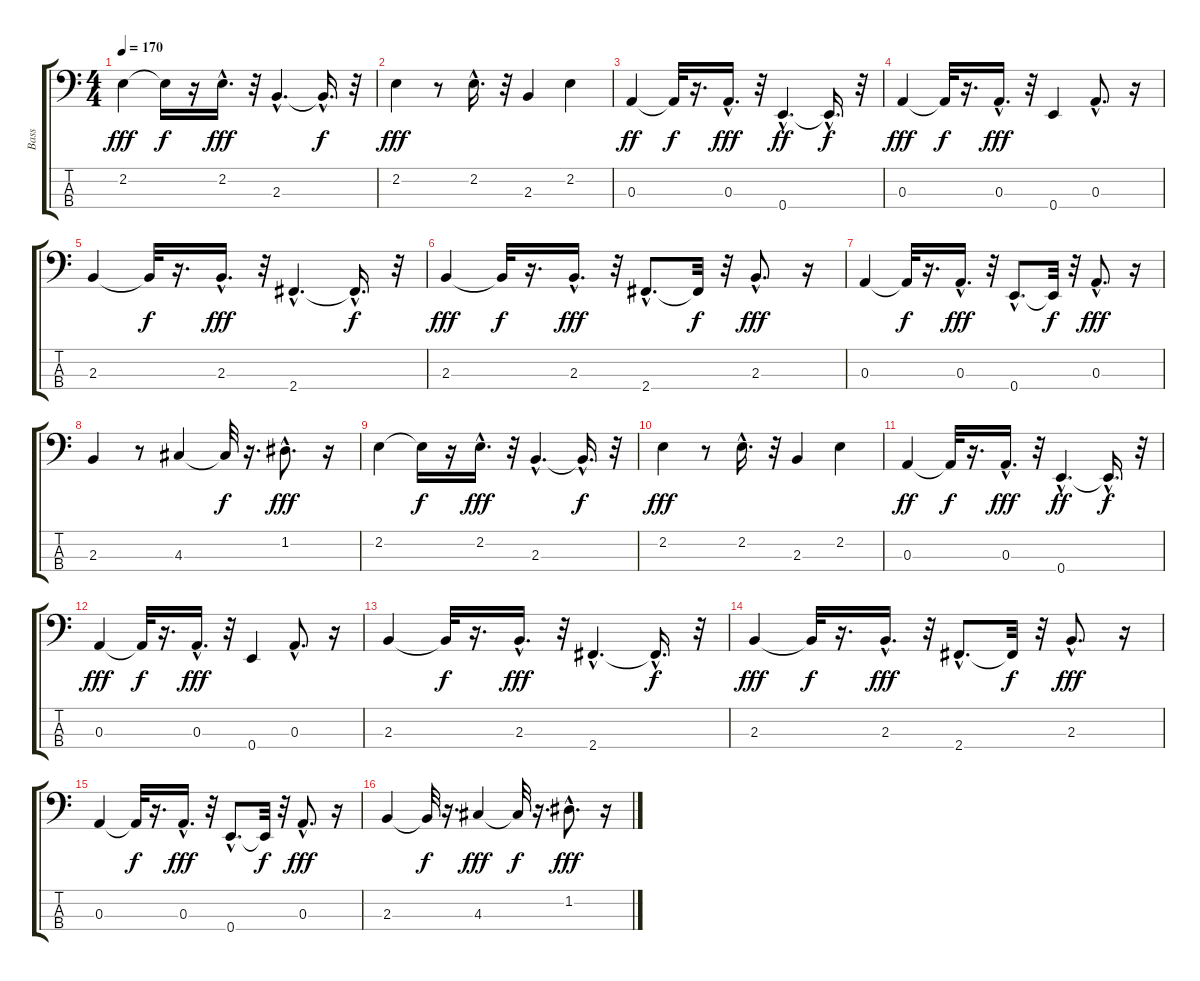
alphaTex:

\track ("Bass" "Bass") {instrument electricbassfinger}
\staff {score tabs}
\tuning (G2 D2 A1 E1) {hide}
\ts (4 4)
\tempo 170
\clef f4
\ks c
2.2.4{dy fff} 2.2{t}.16{dy f} r.16 2.2{hac}.16{d dy fff} r.32 2.3{hac}.4{d} 2.3{hac t}.16{d dy f} r.32 |
2.2.4{dy fff} r.8 2.2{hac}.16{d} r.32 2.3.4 2.2.4 |
0.3.4{dy ff} 0.3{t}.32{dy f} r.16{d} 0.3{hac}.16{d dy fff} r.32 0.4{hac}.4{d dy ff} 0.4{hac t}.16{d dy f} r.32 |
0.3.4{dy fff} 0.3{t}.32{dy f} r.16{d} 0.3{hac}.16{d dy fff} r.32 0.4.4 0.3{hac}.8{d} r.16 |
2.3.4 2.3{t}.32{dy f} r.16{d} 2.3{hac}.16{d dy fff} r.32 2.4{hac}.4{d} 2.4{hac t}.16{d dy f} r.32 |
2.3.4{dy fff} 2.3{t}.32{dy f} r.16{d} 2.3{hac}.16{d dy fff} r.32 2.4{hac}.8{d} 2.4{t}.32{dy f} r.32 2.3{hac}.8{d dy fff} r.16 |
0.3.4 0.3{t}.32{dy f} r.16{d} 0.3{hac}.16{d dy fff} r.32 0.4{hac}.8{d} 0.4{t}.32{dy f} r.32 0.3{hac}.8{d dy fff} r.16 |
2.3.4 r.8 4.3.4 4.3{t}.32{dy f} r.16{d} 1.2{hac}.8{d dy fff} r.16 |
2.2.4{volume 8} 2.2{t}.16{dy f} r.16 2.2{hac}.16{d dy fff} r.32 2.3{hac}.4{d} 2.3{hac t}.16{d dy f} r.32 |
2.2.4{dy fff} r.8 2.2{hac}.16{d} r.32 2.3.4 2.2.4 |
0.3.4{dy ff} 0.3{t}.32{dy f} r.16{d} 0.3{hac}.16{d dy fff} r.32 0.4{hac}.4{d dy ff} 0.4{hac t}.16{d dy f} r.32 |
0.3.4{dy fff} 0.3{t}.32{dy f} r.16{d} 0.3{hac}.16{d dy fff} r.32 0.4.4 0.3{hac}.8{d} r.16 |
2.3.4{volume 3} 2.3{t}.32{dy f} r.16{d} 2.3{hac}.16{d dy fff} r.32 2.4{hac}.4{d} 2.4{hac t}.16{d dy f} r.32 |
2.3.4{dy fff} 2.3{t}.32{dy f} r.16{d} 2.3{hac}.16{d dy fff} r.32 2.4{hac}.8{d} 2.4{t}.32{dy f} r.32 2.3{hac}.8{d dy fff} r.16 |
0.3.4 0.3{t}.32{dy f} r.16{d} 0.3{hac}.16{d dy fff} r.32 0.4{hac}.8{d} 0.4{t}.32{dy f} r.32 0.3{hac}.8{d dy fff} r.16 |
2.3.4{volume 0} 2.3{t}.32{dy f} r.16{d} 4.3.4{dy fff} 4.3{t}.32{dy f} r.16{d} 1.2{hac}.8{d dy fff} r.16
